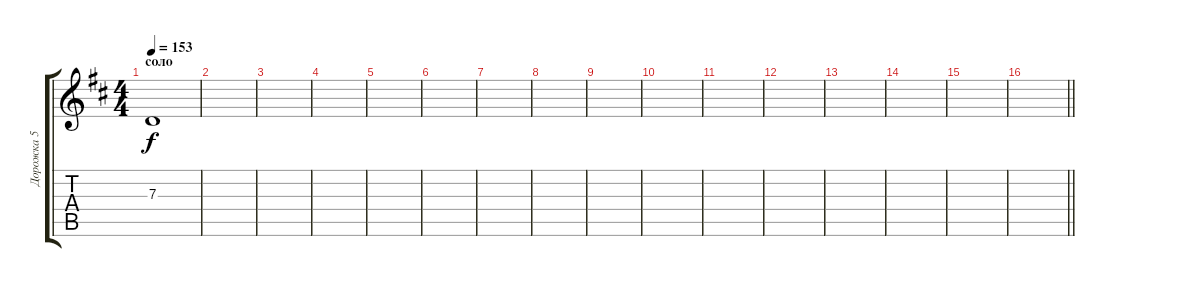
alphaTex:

\track ("Дорожка 5" "Дорожка 5") {instrument tenorsax}
\staff {score tabs}
\tuning (E4 B3 G3 D3 A2 E2) {hide}
\ts (4 4)
\section ("" "соло")
\tempo 153
\clef g2
\ks bminor
7.3{t}.1{dy f} |
|
|
|
|
|
|
|
|
|
|
|
|
|
|
\barLineRight lightlight
